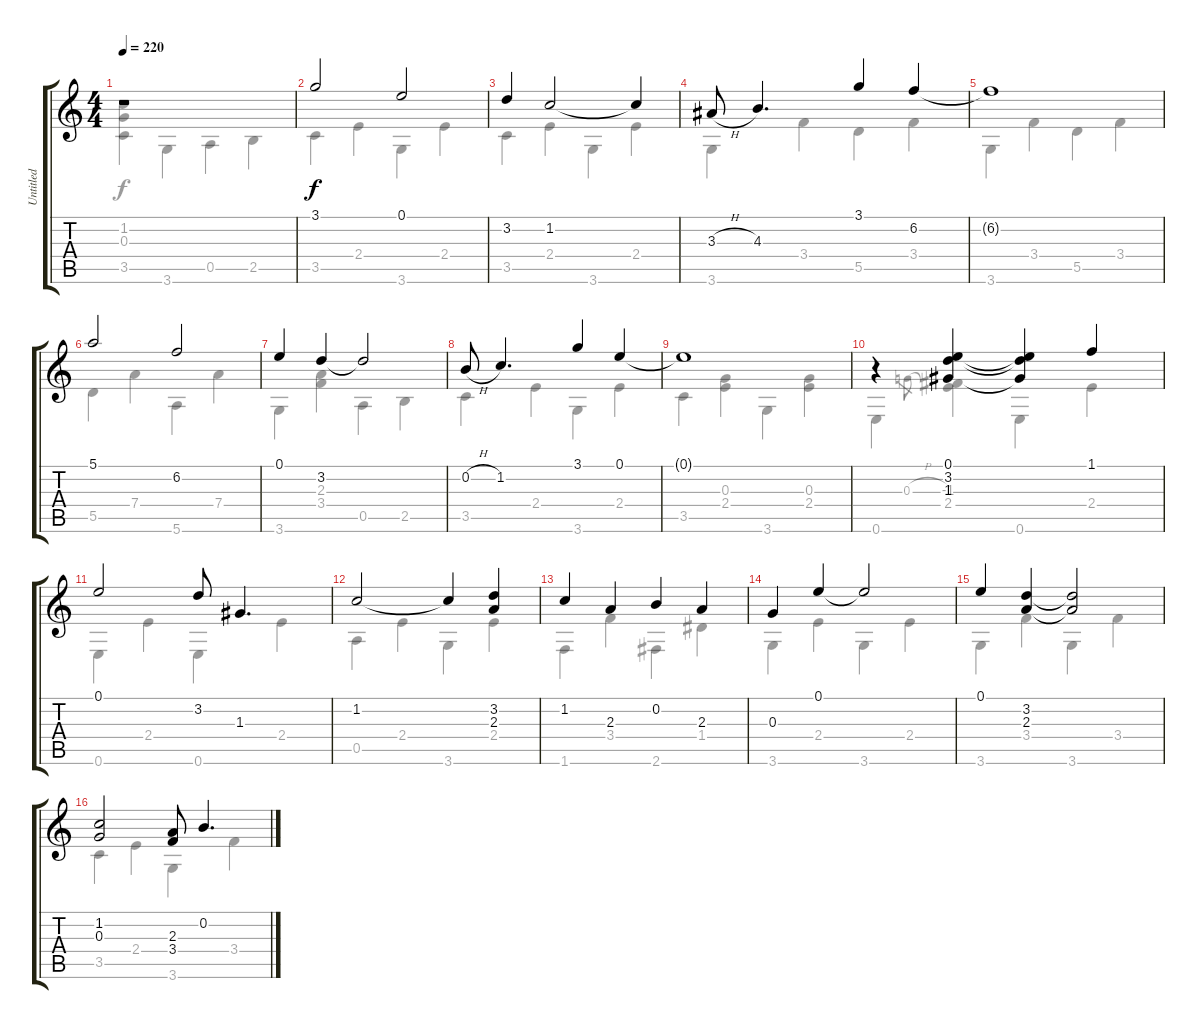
\track ("Untitled" "Untitled") {instrument acousticguitarsteel}
\staff {score tabs}
\tuning (E4 B3 G3 D3 A2 E2) {hide}
\voice
\ts (4 4)
\tempo 220
\clef g2
\ks c
r.1{dy f} |
3.1.2 0.1.2 |
3.2.4 1.2.2 1.2{t}.4 |
3.3{h}.8 4.3.4{d} 3.1.4 6.2.4 |
6.2{t}.1 |
5.1.2 6.2.2 |
0.1.4 3.2.4 3.2{t}.2 |
0.2{h}.8 1.2.4{d} 3.1.4 0.1.4 |
0.1{t}.1 |
r.4 (0.1 3.2 1.3).4 (0.1{t} 3.2{t} 1.3{t}).4 1.1.4 |
0.1.2 3.2.8 1.3.4{d} |
1.2.2 1.2{t}.4 (3.2 2.3).4 |
1.2.4 2.3.4 0.2.4 2.3.4 |
0.3.4 0.1.4 0.1{t}.2 |
0.1.4 (3.2 2.3).4 (3.2{t} 2.3{t}).2 |
(1.2 0.3).2 (2.3 3.4).8 0.2.4{d}
\voice
\clef g2
\ottava regular
\simile none
\ks c
(1.2 0.3 3.5).4{dy f} 3.6.4 0.5.4 2.5.4 |
3.5.4 2.4.4 3.6.4 2.4.4 |
3.5.4 2.4.4 3.6.4 2.4.4 |
3.6.4 3.4.4 5.5.4 3.4.4 |
3.6.4 3.4.4 5.5.4 3.4.4 |
5.5.4 7.4.4 5.6.4 7.4.4 |
3.6.4 (2.3 3.4).4 0.5.4 2.5.4 |
3.5.4 2.4.4 3.6.4 2.4.4 |
3.5.4 (0.3 2.4).4 3.6.4 (0.3 2.4).4 |
0.6.4 0.3{h}.8{gr} (-1.3 2.4).4 0.6.4 2.4.4 |
0.6.4 2.4.4 0.6.4 2.4.4 |
0.5.4 2.4.4 3.6.4 2.4.4 |
1.6.4 3.4.4 2.6.4 1.4.4 |
3.6.4 2.4.4 3.6.4 2.4.4 |
3.6.4 3.4.4 3.6.4 3.4.4 |
3.5.4 2.4.4 3.6.4 3.4.4
